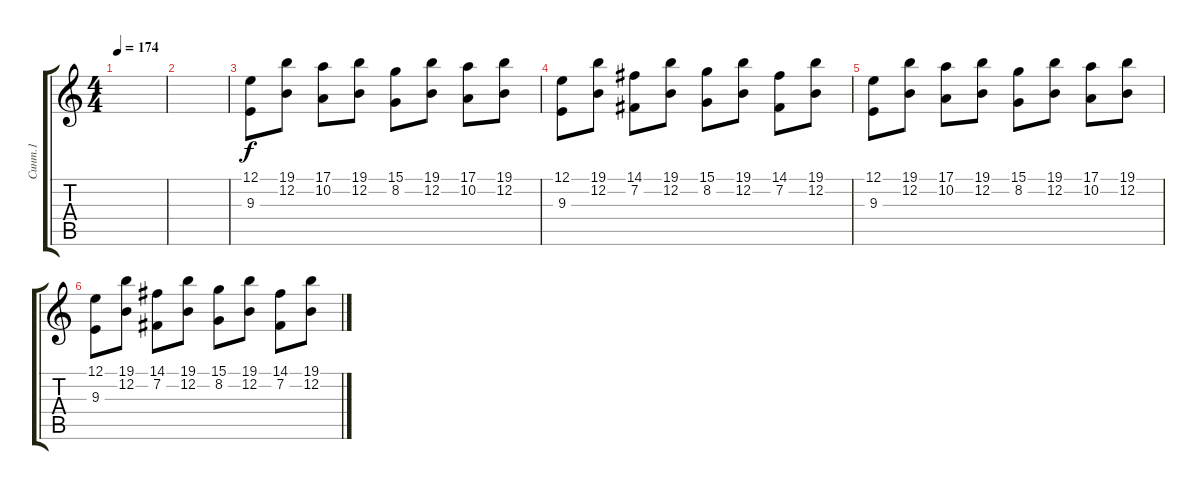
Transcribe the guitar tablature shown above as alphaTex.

\track ("Синт.1" "Синт.1") {instrument tubularbells}
\staff {score tabs}
\tuning (E4 B3 G3 D3 A2 E2) {hide}
\ts (4 4)
\tempo 174
\clef g2
\ks c
|
|
(12.1 9.3).8{dy f volume 7 instrument stringensemble1} (19.1 12.2).8 (17.1 10.2).8 (19.1 12.2).8 (15.1 8.2).8 (19.1 12.2).8 (17.1 10.2).8 (19.1 12.2).8 |
(12.1 9.3).8 (19.1 12.2).8 (14.1 7.2).8 (19.1 12.2).8 (15.1 8.2).8 (19.1 12.2).8 (14.1 7.2).8 (19.1 12.2).8 |
(12.1 9.3).8 (19.1 12.2).8 (17.1 10.2).8 (19.1 12.2).8 (15.1 8.2).8 (19.1 12.2).8 (17.1 10.2).8 (19.1 12.2).8 |
(12.1 9.3).8 (19.1 12.2).8 (14.1 7.2).8 (19.1 12.2).8 (15.1 8.2).8 (19.1 12.2).8 (14.1 7.2).8 (19.1 12.2).8
